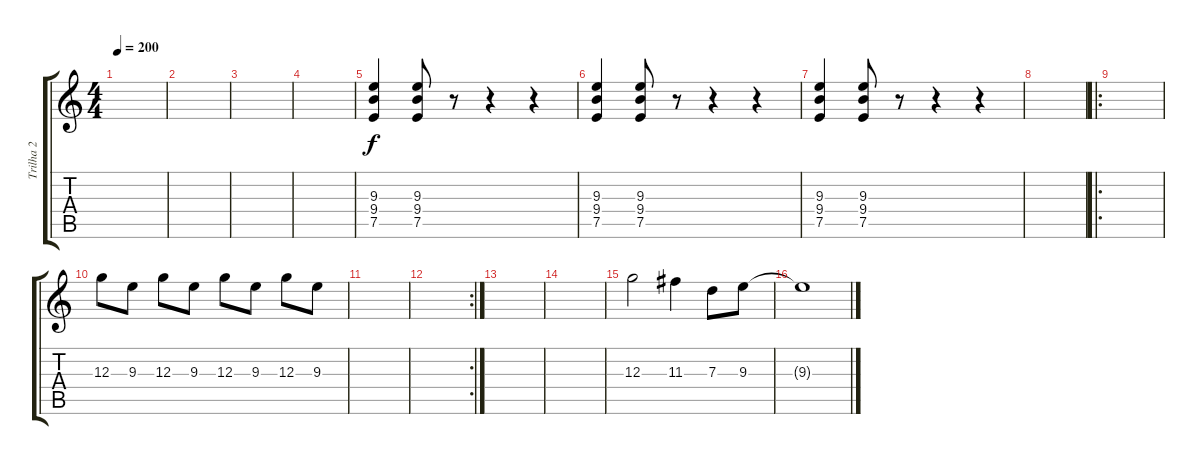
\track ("Trilha 2" "Trilha 2") {instrument distortionguitar}
\staff {score tabs}
\tuning (E4 B3 G3 D3 A2 E2) {hide}
\ts (4 4)
\tempo 200
\clef g2
\ks c
|
|
|
|
(9.3 9.4 7.5).4 (9.3 9.4 7.5).8 r.8 r.4 r.4 |
(9.3 9.4 7.5).4 (9.3 9.4 7.5).8 r.8 r.4 r.4 |
(9.3 9.4 7.5).4 (9.3 9.4 7.5).8 r.8 r.4 r.4 |
|
\ro
|
12.3.8 9.3.8 12.3.8 9.3.8 12.3.8 9.3.8 12.3.8 9.3.8 |
|
\rc 2
|
|
|
12.3.2 11.3.4 7.3.8 9.3.8 |
9.3{t}.1
